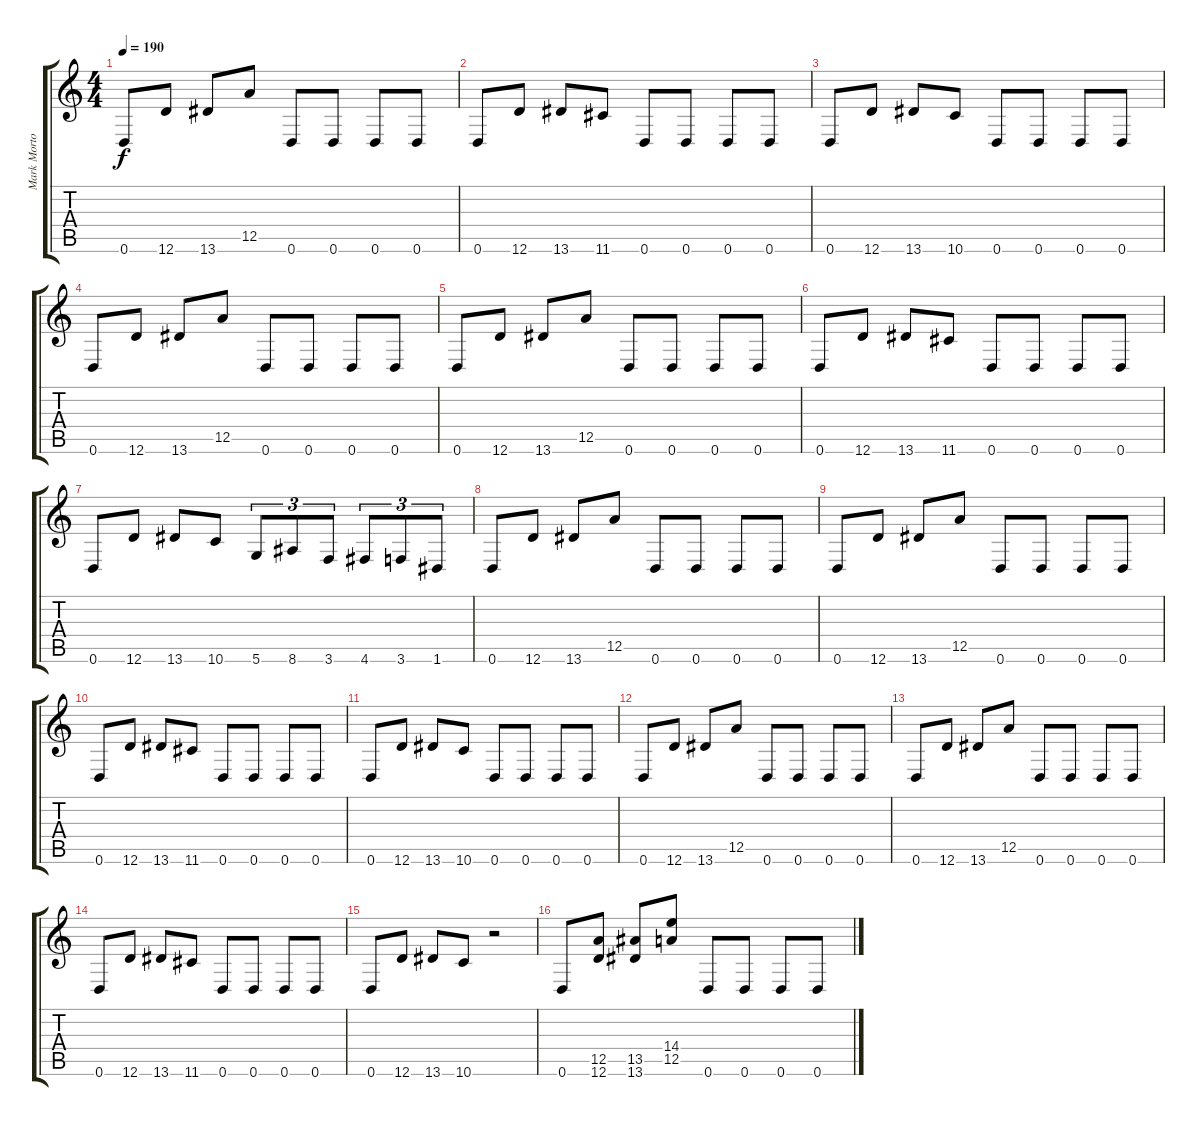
\track ("Mark Morton" "Mark Morto") {instrument distortionguitar}
\staff {score tabs}
\tuning (E4 B3 G3 D3 A2 D2) {hide}
\ts (4 4)
\tempo 190
\clef g2
\ks c
0.6.8{dy f} 12.6.8 13.6.8 12.5.8 0.6.8 0.6.8 0.6.8 0.6.8 |
0.6.8 12.6.8 13.6.8 11.6.8 0.6.8 0.6.8 0.6.8 0.6.8 |
0.6.8 12.6.8 13.6.8 10.6.8 0.6.8 0.6.8 0.6.8 0.6.8 |
0.6.8 12.6.8 13.6.8 12.5.8 0.6.8 0.6.8 0.6.8 0.6.8 |
0.6.8 12.6.8 13.6.8 12.5.8 0.6.8 0.6.8 0.6.8 0.6.8 |
0.6.8 12.6.8 13.6.8 11.6.8 0.6.8 0.6.8 0.6.8 0.6.8 |
0.6.8 12.6.8 13.6.8 10.6.8 5.6.8{tu (3 2)} 8.6.8{tu (3 2)} 3.6.8{tu (3 2)} 4.6.8{tu (3 2)} 3.6.8{tu (3 2)} 1.6.8{tu (3 2)} |
0.6.8 12.6.8 13.6.8 12.5.8 0.6.8 0.6.8 0.6.8 0.6.8 |
0.6.8 12.6.8 13.6.8 12.5.8 0.6.8 0.6.8 0.6.8 0.6.8 |
0.6.8 12.6.8 13.6.8 11.6.8 0.6.8 0.6.8 0.6.8 0.6.8 |
0.6.8 12.6.8 13.6.8 10.6.8 0.6.8 0.6.8 0.6.8 0.6.8 |
0.6.8 12.6.8 13.6.8 12.5.8 0.6.8 0.6.8 0.6.8 0.6.8 |
0.6.8 12.6.8 13.6.8 12.5.8 0.6.8 0.6.8 0.6.8 0.6.8 |
0.6.8 12.6.8 13.6.8 11.6.8 0.6.8 0.6.8 0.6.8 0.6.8 |
0.6.8 12.6.8 13.6.8 10.6.8 r.2 |
0.6.8 (12.5 12.6).8 (13.5 13.6).8 (14.4 12.5).8 0.6.8 0.6.8 0.6.8 0.6.8
